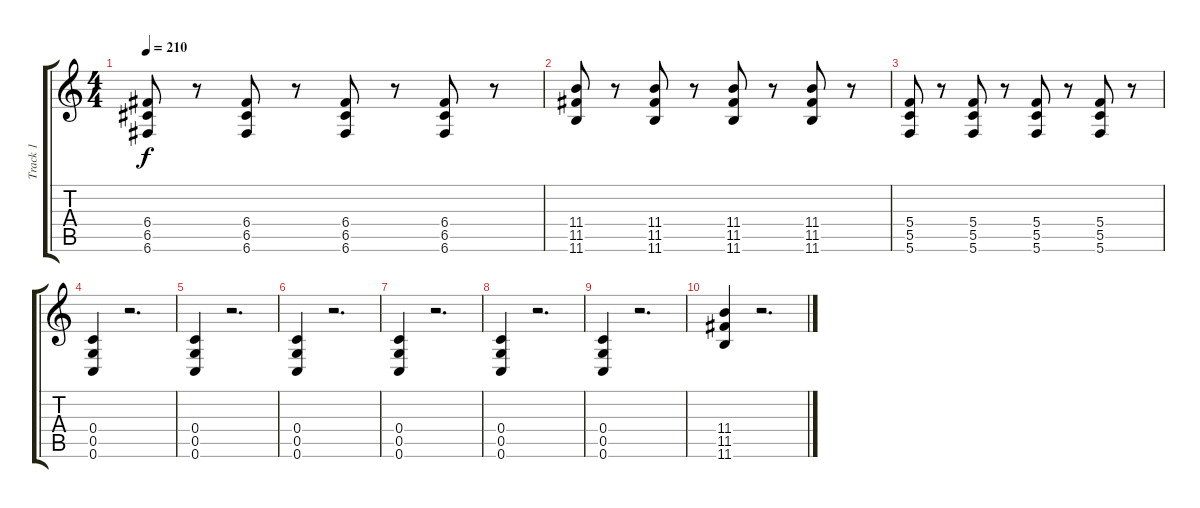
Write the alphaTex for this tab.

\track ("Track 1" "Track 1") {instrument overdrivenguitar}
\staff {score tabs}
\tuning (D4 A3 F3 C3 G2 C2) {hide}
\ts (4 4)
\tempo 210
\clef g2
\ks c
(6.4 6.5 6.6).8{dy f} r.8 (6.4 6.5 6.6).8 r.8 (6.4 6.5 6.6).8 r.8 (6.4 6.5 6.6).8 r.8 |
(11.4 11.5 11.6).8 r.8 (11.4 11.5 11.6).8 r.8 (11.4 11.5 11.6).8 r.8 (11.4 11.5 11.6).8 r.8 |
(5.4 5.5 5.6).8 r.8 (5.4 5.5 5.6).8 r.8 (5.4 5.5 5.6).8 r.8 (5.4 5.5 5.6).8 r.8 |
(0.4 0.5 0.6).4 r.2{d} |
(0.4 0.5 0.6).4 r.2{d} |
(0.4 0.5 0.6).4 r.2{d} |
(0.4 0.5 0.6).4 r.2{d} |
(0.4 0.5 0.6).4 r.2{d} |
(0.4 0.5 0.6).4 r.2{d} |
(11.4 11.5 11.6).4 r.2{d}
